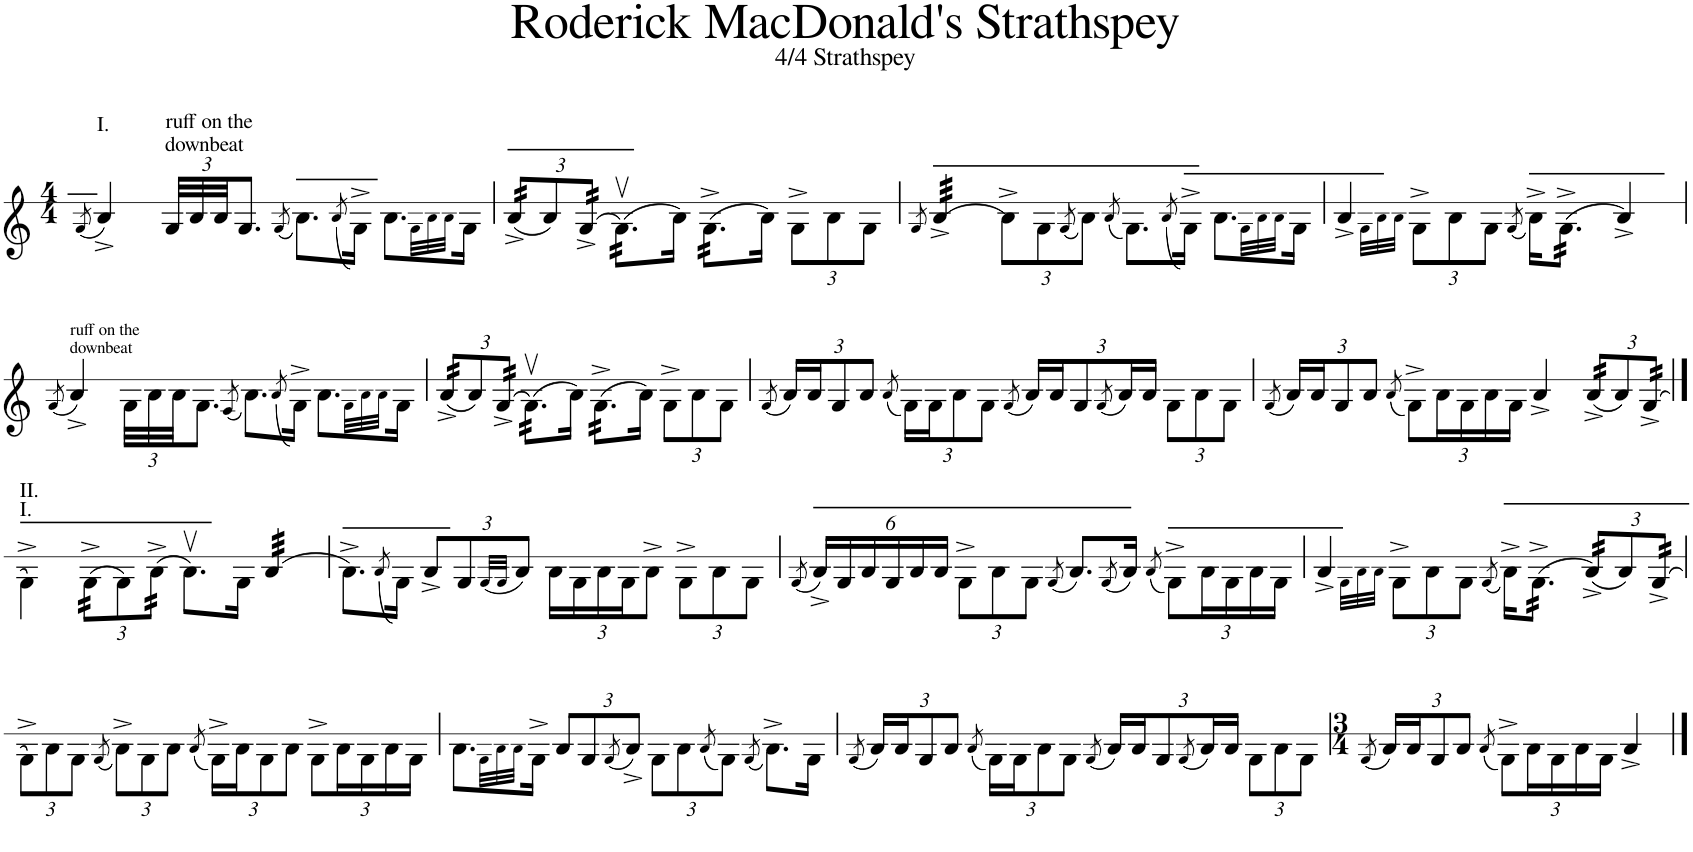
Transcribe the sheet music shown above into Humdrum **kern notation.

**kern
*part1
*staff1
*I"Piano
*I'Pno
*stria1
*clefG2
*k[]
*M4/4
=1
(8qa/
!LO:TX:a:t=I.
4cc^/)
*clefG2
*Xbrackettup
!LO:TX:a:t=ruff on the
!LO:TX:a:t=downbeat
48a/LLL
48cc/
48cc/JJ
8.a/J
(8qa/
8.cc\L)
(8qcc/
16a^\Jk)
8.cc\L
32qa\LLL
32qcc\
32qcc\JJJ
16a\Jk
=2
*tremolo
(48cc^/LLL
(48cc^/
(48cc^/
(48cc^/
*Xtremolo
12cc/)
*tremolo
(48a^/
(48a^/
(48a^/
(48a^/JJJ
(32av\)LLL
(32av\)
(32av\)
(32av\)
(32av\)
(32av\)JJJ
*Xtremolo
16cc\Jk)
*tremolo
(32a^\LLL
(32a^\
(32a^\
(32a^\
(32a^\
(32a^\JJJ
*Xtremolo
16cc\Jk)
12a^\L
12cc\
12a\J
=3
8qa/
*tremolo
(32cc^/LLL
(32cc^/
(32cc^/
(32cc^/
(32cc^/
(32cc^/
(32cc^/
(32cc^/JJJ
*Xtremolo
12cc^\L)
12a\
(8qa/
12cc\J)
(8qcc/
8.a\L)
(8qcc/
16a^\Jk)
8.cc\L
32qa\LLL
32qcc\
32qcc\JJJ
16a\Jk
=4
4cc^/
32qa\LLL
32qcc\
32qcc\JJJ
12a^\L
12cc\
12a\J
(8qa/
16cc^\KL)
*tremolo
(32a^\LLL
(32a^\
(32a^\
(32a^\
(32a^\
(32a^\JJJ
*Xtremolo
4cc^/)
!!LO:LB:g=z
=5
(8qa/
!LO:TX:a:t=ruff on the
!LO:TX:a:t=downbeat
4cc^/)
48a\LLL
48cc\
48cc\JJ
8.a\J
(8qg/
8.cc\L)
(8qcc/
16a^\Jk)
8.cc\L
32qa\LLL
32qcc\
32qcc\JJJ
16a\Jk
=6
*tremolo
(48cc^/LLL
(48cc^/
(48cc^/
(48cc^/
*Xtremolo
12cc/)
*tremolo
(48a^/
(48a^/
(48a^/
(48a^/JJJ
(32av\)LLL
(32av\)
(32av\)
(32av\)
(32av\)
(32av\)JJJ
*Xtremolo
16cc\Jk)
*tremolo
(32a^\LLL
(32a^\
(32a^\
(32a^\
(32a^\
(32a^\JJJ
*Xtremolo
16cc\Jk)
12a^\L
12cc\
12a\J
=7
(8qa/
24cc/LL)
24cc/J
12a/
12cc/J
(8qcc/
24a\LL)
24a\J
12cc\
12a\J
(8qa/
24cc/LL)
24cc/J
12a/
(8qa/
24cc/L)
24cc/JJ
12a\L
12cc\
12a\J
=8
(8qa/
24cc/LL)
24cc/J
12a/
12cc/J
(8qcc/
12a^\L)
24cc\L
24a\
24cc\
24a\JJ
4cc^/
*tremolo
(48cc^/LLL
(48cc^/
(48cc^/
(48cc^/
*Xtremolo
12cc/)
*tremolo
(48a^/
(48a^/
(48a^/
(48a^/JJJ
*Xtremolo
!!LO:LB:g=z
==9
!LO:TX:a:t=I.
!LO:TX:a:t=II.
4a^\)
*tremolo
(48a^\LLL
(48a^\
(48a^\
(48a^\
*Xtremolo
12a\)
*tremolo
(48cc^\
(48cc^\
(48cc^\
(48cc^\JJJ
*Xtremolo
8.ccv\L)
16a\Jk
*tremolo
(32cc/LLL
(32cc/
(32cc/
(32cc/
(32cc/
(32cc/
(32cc/
(32cc/JJJ
*Xtremolo
=10
8.cc^\L)
(8qcc/
16a\Jk)
12cc^/L
12a/
(32qa/LLL
32qa/JJJ
12cc/J)
24cc\LL
24a\
24cc\
24a\J
12cc^\J
12a^\L
12cc\
12a\J
=11
(8qa/
24cc^/LL)
24a/
24cc/
24a/
24cc/
24cc/JJ
12a^\L
12cc\
12a\J
(8qa/
8.cc/L)
(8qa/
16cc/Jk)
(8qcc/
12a^\L)
24cc\L
24a\
24cc\
24a\JJ
=12
4cc^/
32qa\LLL
32qcc\
32qcc\JJJ
12a^\L
12cc\
12a\J
(8qa/
16cc^\KL)
*tremolo
(32a^\LLL
(32a^\
(32a^\
(32a^\
(32a^\
(32a^\JJJ
(48cc^/)LLL
(48cc^/)
(48cc^/)
(48cc^/)
*Xtremolo
12cc/)
*tremolo
(48a^/
(48a^/
(48a^/
(48a^/JJJ
*Xtremolo
!!LO:LB:g=z
=13
12a^\L)
12cc\
12a\J
(8qa/
12cc^\L)
12a\
12cc\J
(8qcc/
24a^\LL)
24cc\J
12a\
12cc\J
12a^\L
24cc\L
24a\
24cc\
24a\JJ
=14
8.cc\L
32qa\LLL
32qcc\
32qcc\JJJ
16a^\Jk
12cc/L
12a/
(8qa/
12cc^/J)
12a\L
12cc\
(8qcc/
12a\J)
(8qa/
8.cc^\L)
16a\Jk
=15
(8qa/
24cc/LL)
24cc/J
12a/
12cc/J
(8qcc/
24a\LL)
24a\J
12cc\
12a\J
(8qa/
24cc/LL)
24cc/J
12a/
(8qa/
24cc/L)
24cc/JJ
12a\L
12cc\
12a\J
=16
*M3/4
(8qa/
24cc/LL)
24cc/J
12a/
12cc/J
(8qcc/
12a^\L)
24cc\L
24a\
24cc\
24a\JJ
4cc^/
==
*-
